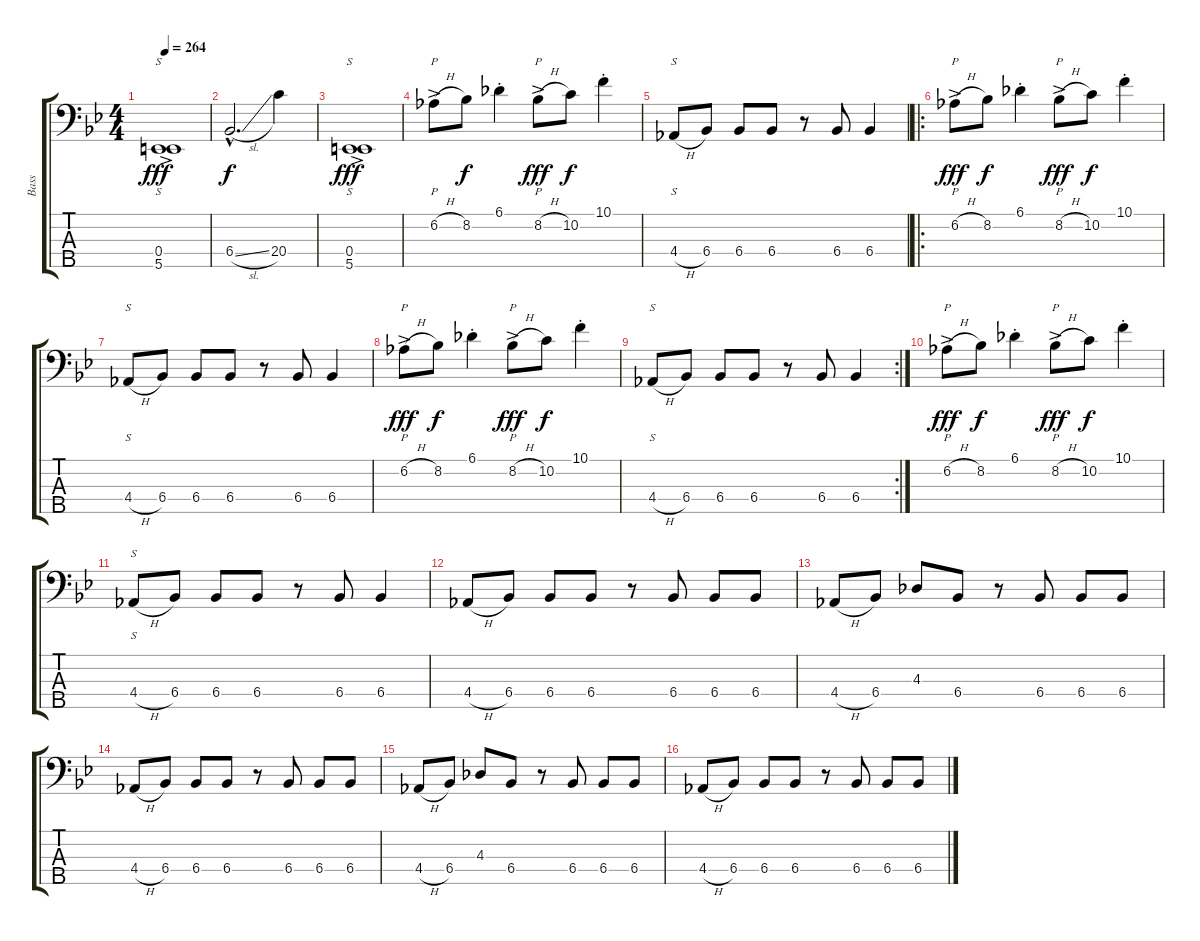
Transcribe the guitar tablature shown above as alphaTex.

\track ("Bass" "Bass") {instrument electricbasspick}
\staff {score tabs}
\tuning (G2 D2 A1 E1 B0) {hide}
\ts (4 4)
\tempo 264
\clef f4
\ks gminor
(0.4{ac} 5.5{ac}).1{s dy fff} |
6.4{sl hac}.2{d dy f} 20.4.4 |
(0.4{ac} 5.5{ac}).1{s dy fff} |
6.2{h ac}.8{p} 8.2.8{dy f} 6.1{st}.4 8.2{h ac}.8{p dy fff} 10.2.8{dy f} 10.1{st}.4 |
4.4{h}.8{s} 6.4.8 6.4.8 6.4.8 r.8 6.4.8 6.4.4 |
\ro
6.2{h ac}.8{p dy fff} 8.2.8{dy f} 6.1{st}.4 8.2{h ac}.8{p dy fff} 10.2.8{dy f} 10.1{st}.4 |
4.4{h}.8{s} 6.4.8 6.4.8 6.4.8 r.8 6.4.8 6.4.4 |
6.2{h ac}.8{p dy fff} 8.2.8{dy f} 6.1{st}.4 8.2{h ac}.8{p dy fff} 10.2.8{dy f} 10.1{st}.4 |
\rc 2
4.4{h}.8{s} 6.4.8 6.4.8 6.4.8 r.8 6.4.8 6.4.4 |
6.2{h ac}.8{p dy fff} 8.2.8{dy f} 6.1{st}.4 8.2{h ac}.8{p dy fff} 10.2.8{dy f} 10.1{st}.4 |
4.4{h}.8{s} 6.4.8 6.4.8 6.4.8 r.8 6.4.8 6.4.4 |
4.4{h}.8 6.4.8 6.4.8 6.4.8 r.8 6.4.8 6.4.8 6.4.8 |
4.4{h}.8 6.4.8 4.3.8 6.4.8 r.8 6.4.8 6.4.8 6.4.8 |
4.4{h}.8 6.4.8 6.4.8 6.4.8 r.8 6.4.8 6.4.8 6.4.8 |
4.4{h}.8 6.4.8 4.3.8 6.4.8 r.8 6.4.8 6.4.8 6.4.8 |
4.4{h}.8 6.4.8 6.4.8 6.4.8 r.8 6.4.8 6.4.8 6.4.8
